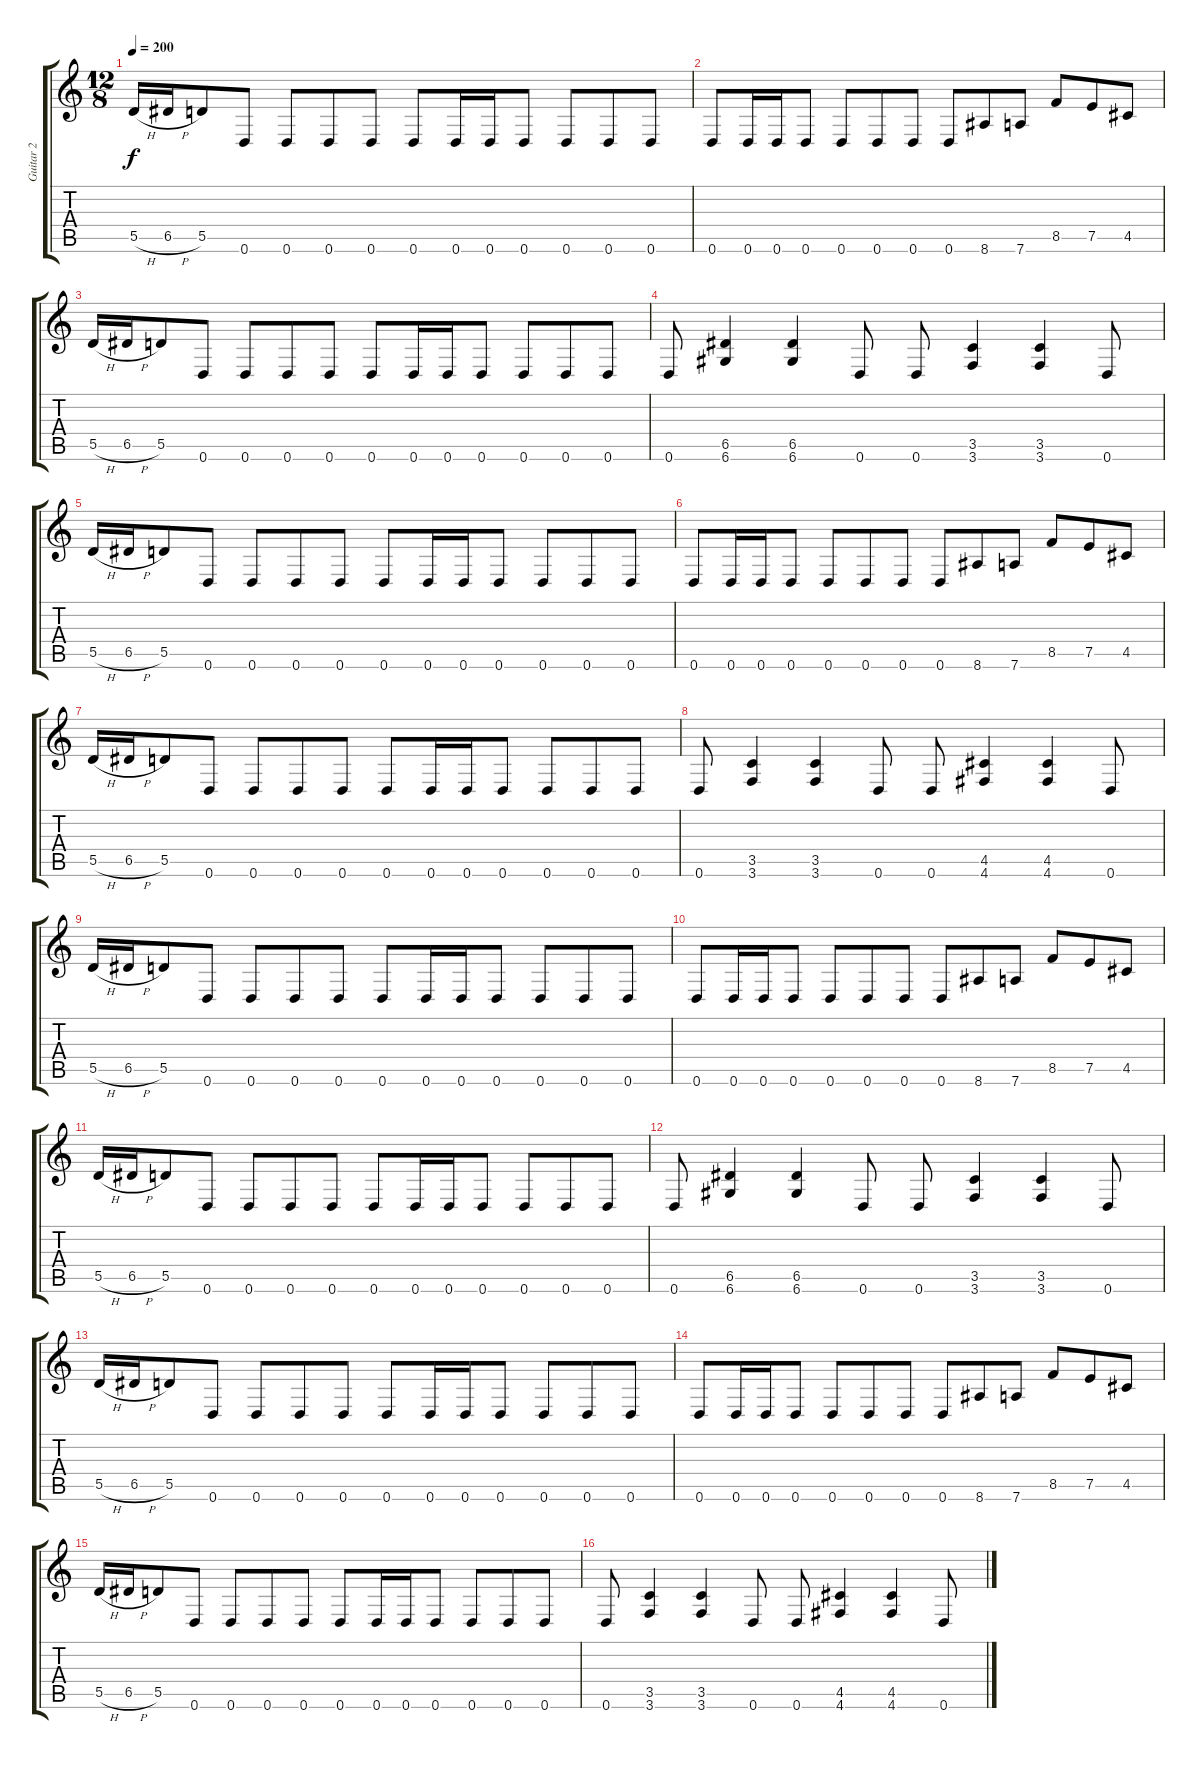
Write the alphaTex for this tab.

\track ("Guitar 2" "Guitar 2") {instrument distortionguitar}
\staff {score tabs}
\tuning (E4 B3 G3 D3 A2 D2) {hide}
\ts (12 8)
\tempo 200
\clef g2
\ks c
5.5{h}.16{dy f} 6.5{h}.16 5.5.8 0.6.8 0.6.8 0.6.8 0.6.8 0.6.8 0.6.16 0.6.16 0.6.8 0.6.8 0.6.8 0.6.8 |
0.6.8 0.6.16 0.6.16 0.6.8 0.6.8 0.6.8 0.6.8 0.6.8 8.6.8 7.6.8 8.5.8 7.5.8 4.5.8 |
5.5{h}.16 6.5{h}.16 5.5.8 0.6.8 0.6.8 0.6.8 0.6.8 0.6.8 0.6.16 0.6.16 0.6.8 0.6.8 0.6.8 0.6.8 |
0.6.8 (6.5 6.6).4 (6.5 6.6).4 0.6.8 0.6.8 (3.5 3.6).4 (3.5 3.6).4 0.6.8 |
5.5{h}.16 6.5{h}.16 5.5.8 0.6.8 0.6.8 0.6.8 0.6.8 0.6.8 0.6.16 0.6.16 0.6.8 0.6.8 0.6.8 0.6.8 |
0.6.8 0.6.16 0.6.16 0.6.8 0.6.8 0.6.8 0.6.8 0.6.8 8.6.8 7.6.8 8.5.8 7.5.8 4.5.8 |
5.5{h}.16 6.5{h}.16 5.5.8 0.6.8 0.6.8 0.6.8 0.6.8 0.6.8 0.6.16 0.6.16 0.6.8 0.6.8 0.6.8 0.6.8 |
0.6.8 (3.5 3.6).4 (3.5 3.6).4 0.6.8 0.6.8 (4.5 4.6).4 (4.5 4.6).4 0.6.8 |
5.5{h}.16 6.5{h}.16 5.5.8 0.6.8 0.6.8 0.6.8 0.6.8 0.6.8 0.6.16 0.6.16 0.6.8 0.6.8 0.6.8 0.6.8 |
0.6.8 0.6.16 0.6.16 0.6.8 0.6.8 0.6.8 0.6.8 0.6.8 8.6.8 7.6.8 8.5.8 7.5.8 4.5.8 |
5.5{h}.16 6.5{h}.16 5.5.8 0.6.8 0.6.8 0.6.8 0.6.8 0.6.8 0.6.16 0.6.16 0.6.8 0.6.8 0.6.8 0.6.8 |
0.6.8 (6.5 6.6).4 (6.5 6.6).4 0.6.8 0.6.8 (3.5 3.6).4 (3.5 3.6).4 0.6.8 |
5.5{h}.16 6.5{h}.16 5.5.8 0.6.8 0.6.8 0.6.8 0.6.8 0.6.8 0.6.16 0.6.16 0.6.8 0.6.8 0.6.8 0.6.8 |
0.6.8 0.6.16 0.6.16 0.6.8 0.6.8 0.6.8 0.6.8 0.6.8 8.6.8 7.6.8 8.5.8 7.5.8 4.5.8 |
5.5{h}.16 6.5{h}.16 5.5.8 0.6.8 0.6.8 0.6.8 0.6.8 0.6.8 0.6.16 0.6.16 0.6.8 0.6.8 0.6.8 0.6.8 |
0.6.8 (3.5 3.6).4 (3.5 3.6).4 0.6.8 0.6.8 (4.5 4.6).4 (4.5 4.6).4 0.6.8
